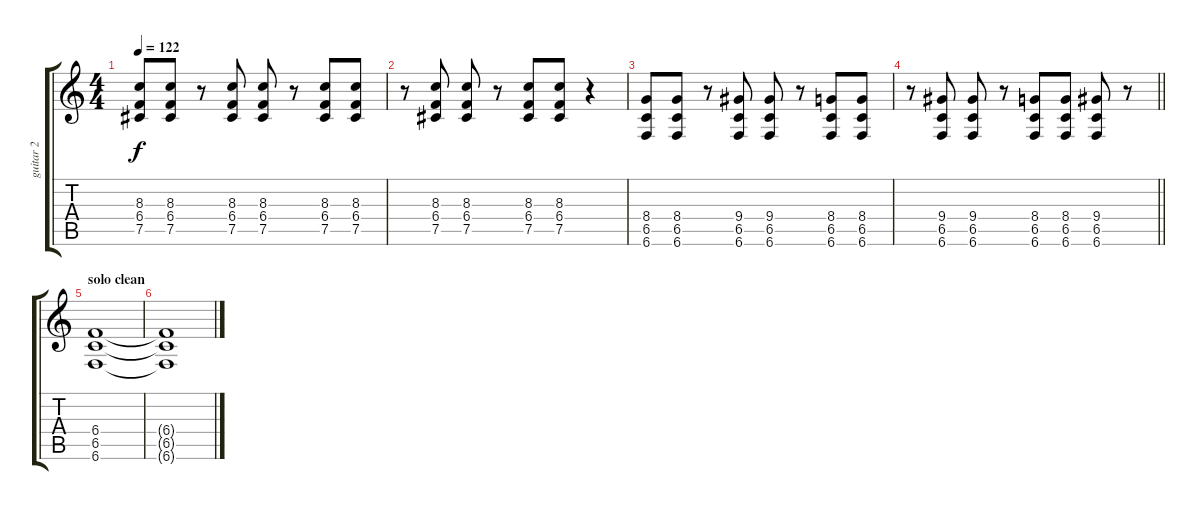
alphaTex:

\track ("guitar 2" "guitar 2") {instrument distortionguitar}
\staff {score tabs}
\tuning (Db4 Ab3 E3 B2 Gb2 B1) {hide}
\ts (4 4)
\tempo 122
\clef g2
\ks c
(8.3 6.4 7.5).8{dy f} (8.3 6.4 7.5).8 r.8 (8.3 6.4 7.5).8 (8.3 6.4 7.5).8 r.8 (8.3 6.4 7.5).8 (8.3 6.4 7.5).8 |
r.8 (8.3 6.4 7.5).8 (8.3 6.4 7.5).8 r.8 (8.3 6.4 7.5).8 (8.3 6.4 7.5).8 r.4 |
(8.4 6.5 6.6).8 (8.4 6.5 6.6).8 r.8 (9.4 6.5 6.6).8 (9.4 6.5 6.6).8 r.8 (8.4 6.5 6.6).8 (8.4 6.5 6.6).8 |
\barLineRight lightlight
r.8 (9.4 6.5 6.6).8 (9.4 6.5 6.6).8 r.8 (8.4 6.5 6.6).8 (8.4 6.5 6.6).8 (9.4 6.5 6.6).8 r.8 |
\section ("" "solo clean")
(6.4 6.5 6.6).1 |
(6.4{t} 6.5{t} 6.6{t}).1
